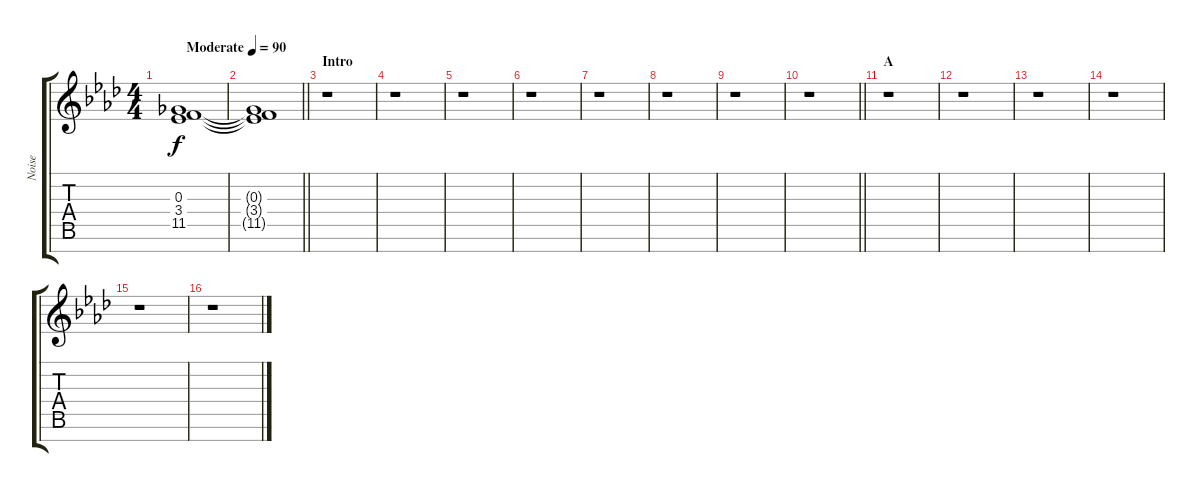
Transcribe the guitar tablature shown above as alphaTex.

\track ("Noise" "Noise") {instrument seashore}
\staff {score tabs}
\tuning (D5 A4 F4 C4 G3 D3 A2) {hide}
\ts (4 4)
\tempo (90 "Moderate")
\clef g2
\ks ab
(0.3 3.4 11.5).1{dy f instrument seashore} |
\barLineRight lightlight
(0.3{t} 3.4{t} 11.5{t}).1 |
\section ("" "Intro")
r.1 |
r.1 |
r.1 |
r.1 |
r.1 |
r.1 |
r.1 |
\barLineRight lightlight
r.1 |
\section ("" "A")
r.1 |
r.1 |
r.1 |
r.1 |
r.1 |
r.1
